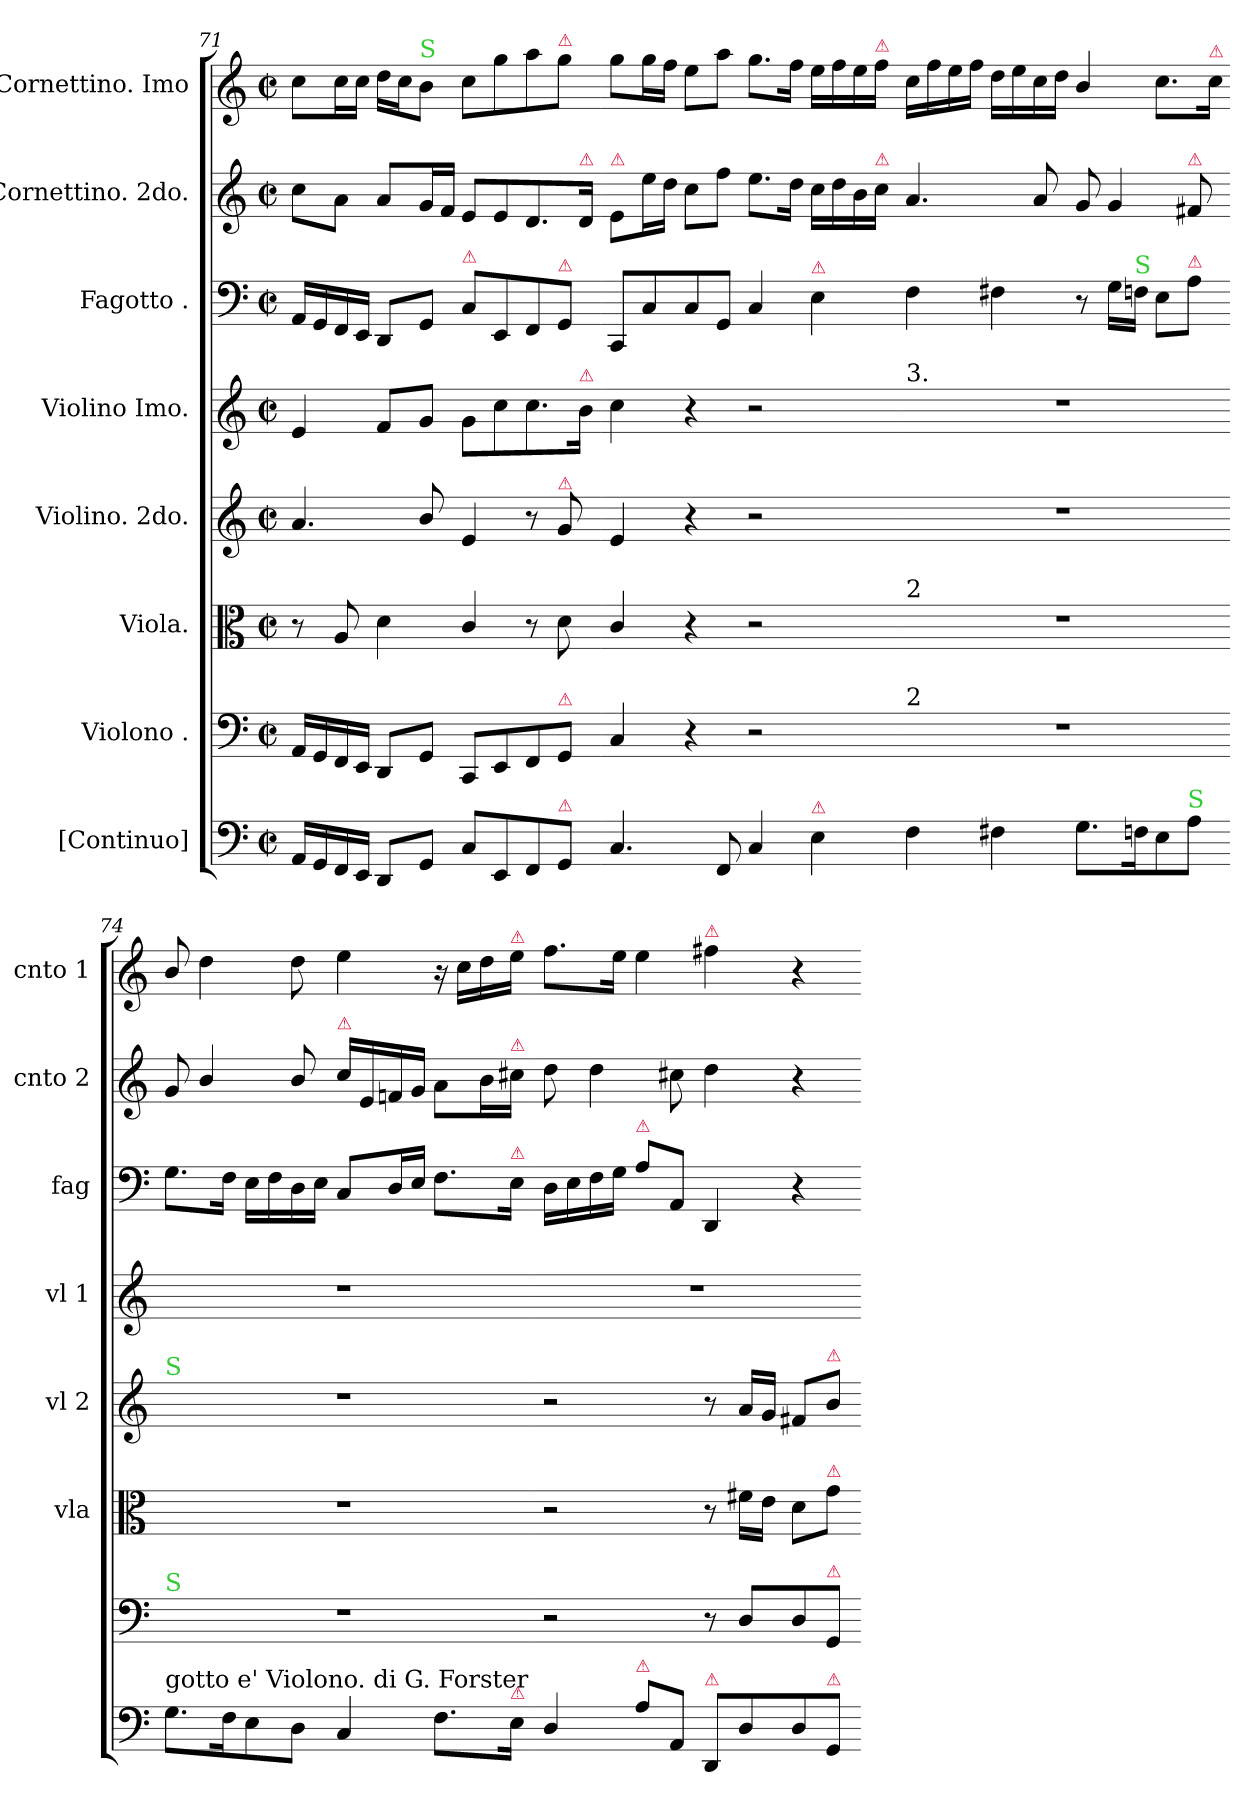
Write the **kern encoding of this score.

**kern	**kern	**kern	**kern	**kern	**kern	**kern	**kern
*part8	*part7	*part6	*part5	*part4	*part3	*part2	*part1
*staff8	*staff7	*staff6	*staff5	*staff4	*staff3	*staff2	*staff1
*I"[Continuo]	*I"Violono .	*I"Viola.	*I"Violino. 2do.	*I"Violino Imo.	*I"Fagotto .	*I"Cornettino. 2do.	*I"Cornettino. Imo
*	*	*I'vla	*I'vl 2	*I'vl 1	*I'fag	*I'cnto 2	*I'cnto 1
*clefF4	*clefF4	*clefC3	*clefG2	*clefG2	*clefF4	*clefG2	*clefG2
*k[]	*k[]	*k[]	*k[]	*k[]	*k[]	*k[]	*k[]
*C:	*C:	*C:	*C:	*C:	*C:	*C:	*C:
*M2/2	*M2/2	*M2/2	*M2/2	*M2/2	*M2/2	*M2/2	*M2/2
*met(c|)	*met(c|)	*met(c|)	*met(c|)	*met(c|)	*met(c|)	*met(c|)	*met(c|)
=71	=71	=71	=71	=71	=71	=71	=71
16AA/LL	16AA/LL	8r	4.a/	4e/	16AA/LL	8cc\L	8cc\L
16GG/	16GG/	.	.	.	16GG/	.	.
16FF/	16FF/	8A/	.	.	16FF/	8a\J	16cc\L
16EE/JJ	16EE/JJ	.	.	.	16EE/JJ	.	16cc\JJ
8DD/L	8DD/L	4d\	.	8f/L	8DD/L	8a/L	16dd\LL
.	.	.	.	.	.	.	16cc\J
!	!	!	!	!	!	!	!LO:TX:a:color=limegreen:t=S
8GG/J	8GG/J	.	8b/	8g/J	8GG/J	16g/L	8b\J
.	.	.	.	.	.	16f/JJ	.
!	!	!	!	!	!LO:TX:a:color=crimson:t=⚠	!	!
8C/L	8CC/L	4c/	4e/	8g\L	8C\L	8e/L	8cc\L
8EE/	8EE/	.	.	8cc\	8EE/	8e/	8gg\
8FF/	8FF/	8r	8r	8.cc\	8FF/	8.d/	8aa\
!	!	!	!	!	!	!	!LO:TX:a:color=crimson:t=⚠
!	!	!	!	!	!LO:TX:a:color=crimson:t=⚠	!	!
!	!	!	!LO:TX:a:color=crimson:t=⚠	!	!	!	!
!	!LO:TX:a:color=crimson:t=⚠	!	!	!	!	!	!
!LO:TX:a:color=crimson:t=⚠	!	!	!	!	!	!	!
8GG/J	8GG/J	8d\	8g/	.	8GG/J	.	8gg\J
!	!	!	!	!	!	!LO:TX:a:color=crimson:t=⚠	!
!	!	!	!	!LO:TX:a:color=crimson:t=⚠	!	!	!
.	.	.	.	16b\Jk	.	16d/Jk	.
=72-	=72-	=72-	=72-	=72-	=72-	=72-	=72-
!	!	!	!	!	!	!LO:TX:a:color=crimson:t=⚠	!
4.C/	4C/	4c/	4e/	4cc\	8CC/L	8e/L	8gg\L
.	.	.	.	.	8C/	16ee\L	16gg\L
.	.	.	.	.	.	16dd\JJ	16ff\JJ
.	4r	4r	4r	4r	8C/	8cc\L	8ee\L
8FF/	.	.	.	.	8GG/J	8ff\J	8aa\J
4C/	2r	2r	2r	2r	4C/	8.ee\L	8.gg\L
.	.	.	.	.	.	16dd\Jk	16ff\Jk
!	!	!	!	!	!LO:TX:a:color=crimson:t=⚠	!	!
!LO:TX:a:color=crimson:t=⚠	!	!	!	!	!	!	!
4E\	.	.	.	.	4E\	16cc\LL	16ee\LL
.	.	.	.	.	.	16dd\	16ff\
.	.	.	.	.	.	16b\	16ee\
!	!	!	!	!	!	!	!LO:TX:a:color=crimson:t=⚠
!	!	!	!	!	!	!LO:TX:a:color=crimson:t=⚠	!
.	.	.	.	.	.	16cc\JJ	16ff\JJ
=73-	=73-	=73-	=73-	=73-	=73-	=73-	=73-
!	!	!	!	!LO:TX:a:t=3.	!	!	!
!	!	!LO:TX:a:t=2	!	!	!	!	!
!	!LO:TX:a:t=2	!	!	!	!	!	!
4F\	1r	1r	1r	1r	4F\	4.a/	16cc\LL
.	.	.	.	.	.	.	16ff\
.	.	.	.	.	.	.	16ee\
.	.	.	.	.	.	.	16ff\JJ
4F#X\	.	.	.	.	4F#X\	.	16dd\LL
.	.	.	.	.	.	.	16ee\
.	.	.	.	.	.	8a/	16cc\
.	.	.	.	.	.	.	16dd\JJ
8.G\L	.	.	.	.	8r	8g/	4b/
.	.	.	.	.	16G\LL	4g/	.
!	!	!	!	!	!LO:TX:a:color=limegreen:t=S	!	!
16Fn\K	.	.	.	.	16Fn\JJ	.	.
8E\	.	.	.	.	8E\L	.	8.cc\L
!	!	!	!	!	!	!LO:TX:a:color=crimson:t=⚠	!
!	!	!	!	!	!LO:TX:a:color=crimson:t=⚠	!	!
!LO:TX:a:color=limegreen:t=S	!	!	!	!	!	!	!
8A\J	.	.	.	.	8A\J	8f#X/	.
!	!	!	!	!	!	!	!LO:TX:a:color=crimson:t=⚠
.	.	.	.	.	.	.	16cc\Jk
=74-	=74-	=74-	=74-	=74-	=74-	=74-	=74-
!	!	!	!LO:TX:a:color=limegreen:t=S	!	!	!	!
!	!LO:TX:a:color=limegreen:t=S	!	!	!	!	!	!
!LO:TX:a:t=gotto e' Violono. di G. Forster	!	!	!	!	!	!	!
8.G\L	1r	1r	1r	1r	8.G\L	8g/	8b/
.	.	.	.	.	.	4b/	4dd\
16F\K	.	.	.	.	16F\Jk	.	.
8E\	.	.	.	.	16E\LL	.	.
.	.	.	.	.	16F\	.	.
8D\J	.	.	.	.	16D\	8b/	8dd\
.	.	.	.	.	16E\JJ	.	.
!	!	!	!	!	!	!LO:TX:a:color=crimson:t=⚠	!
4C/	.	.	.	.	8C/L	16cc\LL	4ee\
.	.	.	.	.	.	16e/	.
.	.	.	.	.	16D/L	16fn/	.
.	.	.	.	.	16E/JJ	16g/JJ	.
8.F\L	.	.	.	.	8.F\L	8a\L	16r
.	.	.	.	.	.	.	16cc\LL
.	.	.	.	.	.	16b\L	16dd\
!	!	!	!	!	!	!	!LO:TX:a:color=crimson:t=⚠
!	!	!	!	!	!	!LO:TX:a:color=crimson:t=⚠	!
!	!	!	!	!	!LO:TX:a:color=crimson:t=⚠	!	!
!LO:TX:a:color=crimson:t=⚠	!	!	!	!	!	!	!
16E\Jk	.	.	.	.	16E\Jk	16cc#X\JJ	16ee\JJ
=75-	=75-	=75-	=75-	=75-	=75-	=75-	=75-
4D/	2r	2r	2r	1r	16D\LL	8dd\	8.ff\L
.	.	.	.	.	16E\	.	.
.	.	.	.	.	16F\	4dd\	.
.	.	.	.	.	16G\JJ	.	16ee\Jk
!	!	!	!	!	!LO:TX:a:color=crimson:t=⚠	!	!
!LO:TX:a:color=crimson:t=⚠	!	!	!	!	!	!	!
8A\L	.	.	.	.	8A\L	.	4ee\
8AA/J	.	.	.	.	8AA/J	8cc#X\	.
!	!	!	!	!	!	!	!LO:TX:a:color=crimson:t=⚠
!LO:TX:a:color=crimson:t=⚠	!	!	!	!	!	!	!
8DD/L	8r	8r	8r	.	4DD/	4dd\	4ff#X\
8D\	8D/L	16f#X\LL	16a/LL	.	.	.	.
.	.	16e\JJ	16g/JJ	.	.	.	.
8D\	8D/	8d\L	8f#X/L	.	4r	4r	4r
!	!	!	!LO:TX:a:color=crimson:t=⚠	!	!	!	!
!	!	!LO:TX:a:color=crimson:t=⚠	!	!	!	!	!
!	!LO:TX:a:color=crimson:t=⚠	!	!	!	!	!	!
!LO:TX:a:color=crimson:t=⚠	!	!	!	!	!	!	!
8GG/J	8GG/J	8g\J	8b/J	.	.	.	.
=-	=-	=-	=-	=-	=-	=-	=-
*-	*-	*-	*-	*-	*-	*-	*-
